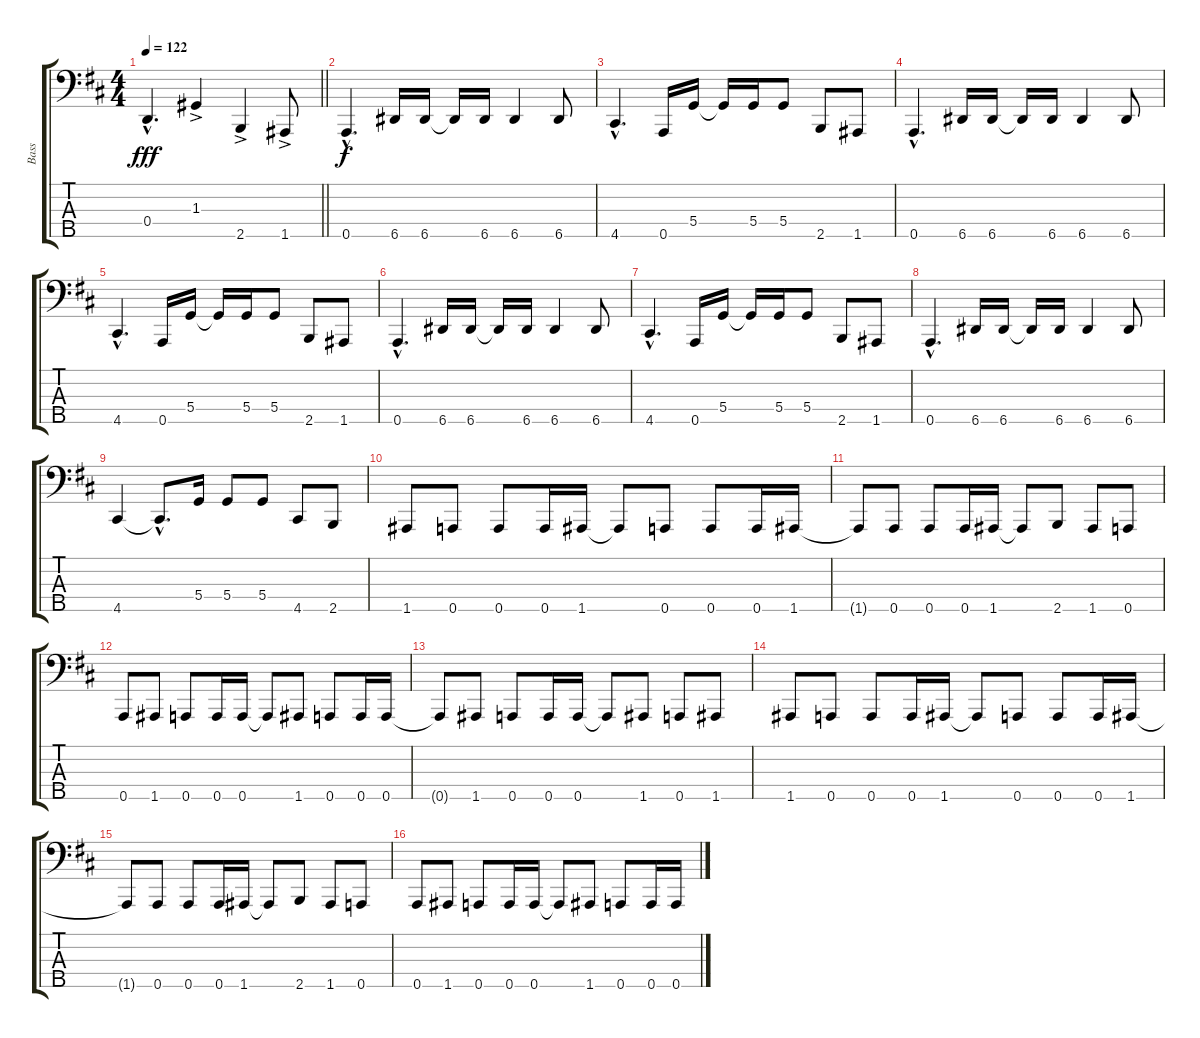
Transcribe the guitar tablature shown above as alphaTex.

\track ("Bass" "Bass") {instrument electricbasspick}
\staff {score tabs}
\tuning (F2 C2 G1 D1 A0) {hide}
\ts (4 4)
\tempo 122
\clef f4
\barLineRight lightlight
\ks bminor
0.4{hac}.4{d dy fff} 1.3{ac}.4 2.5{ac}.4 1.5{ac}.8 |
0.5{hac}.4{d dy f instrument electricbasspick} 6.5.16 6.5.16 6.5{t}.16 6.5.16 6.5.4 6.5.8 |
4.5{hac}.4{d} 0.5.16 5.4.16 5.4{t}.16 5.4.16 5.4.8 2.5.8 1.5.8 |
0.5{hac}.4{d} 6.5.16 6.5.16 6.5{t}.16 6.5.16 6.5.4 6.5.8 |
4.5{hac}.4{d} 0.5.16 5.4.16 5.4{t}.16 5.4.16 5.4.8 2.5.8 1.5.8 |
0.5{hac}.4{d} 6.5.16 6.5.16 6.5{t}.16 6.5.16 6.5.4 6.5.8 |
4.5{hac}.4{d} 0.5.16 5.4.16 5.4{t}.16 5.4.16 5.4.8 2.5.8 1.5.8 |
0.5{hac}.4{d} 6.5.16 6.5.16 6.5{t}.16 6.5.16 6.5.4 6.5.8 |
4.5.4 4.5{hac t}.8{d} 5.4.16 5.4.8 5.4.8 4.5.8 2.5.8 |
1.5.8 0.5.8 0.5.8 0.5.16 1.5.16 1.5{t}.8 0.5.8 0.5.8 0.5.16 1.5.16 |
1.5{t}.8 0.5.8 0.5.8 0.5.16 1.5.16 1.5{t}.8 2.5.8 1.5.8 0.5.8 |
0.5.8 1.5.8 0.5.8 0.5.16 0.5.16 0.5{t}.8 1.5.8 0.5.8 0.5.16 0.5.16 |
0.5{t}.8 1.5.8 0.5.8 0.5.16 0.5.16 0.5{t}.8 1.5.8 0.5.8 1.5.8 |
1.5.8 0.5.8 0.5.8 0.5.16 1.5.16 1.5{t}.8 0.5.8 0.5.8 0.5.16 1.5.16 |
1.5{t}.8 0.5.8 0.5.8 0.5.16 1.5.16 1.5{t}.8 2.5.8 1.5.8 0.5.8 |
0.5.8 1.5.8 0.5.8 0.5.16 0.5.16 0.5{t}.8 1.5.8 0.5.8 0.5.16 0.5.16
